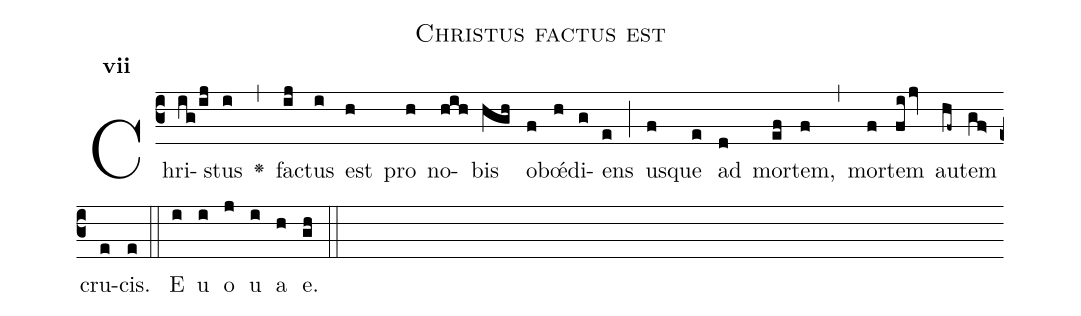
name:Christus factus est;
office-part:Antiphona;
mode:7;
%%
initial-style: 1;
name: Christus factus est;
book: Antiphonae & Responsoria/Tomus II, p. 106;
occasion: Hebdomada Sancta Dominica in Palmis;
office-part: Vesperae I Ant 3;
user-notes: ;
commentary: ;
annotation: 7c;
centering-scheme: english;
fontsize: 12;
font: OFLSortsMillGoudy;
height: 11;
width: 4.5;
%%
(c3)Chri(ig/ij)stus(i) <v>\greheightstar</v>(,) fa(ij)ctus(i) est(h) pro(h) no(hih)bis(hgh) ob(f)<sp>'oe</sp>(h)di(g)ens(e) (;) us(f)que(e) ad(d) mor(ef)tem,(f) (,) mor(f)tem(fijv) au(hf~)tem(gf>) cru(e)cis.(e) (::)
E(i) u(i) o(j) u(i) a(h) e.(gh) (::)
